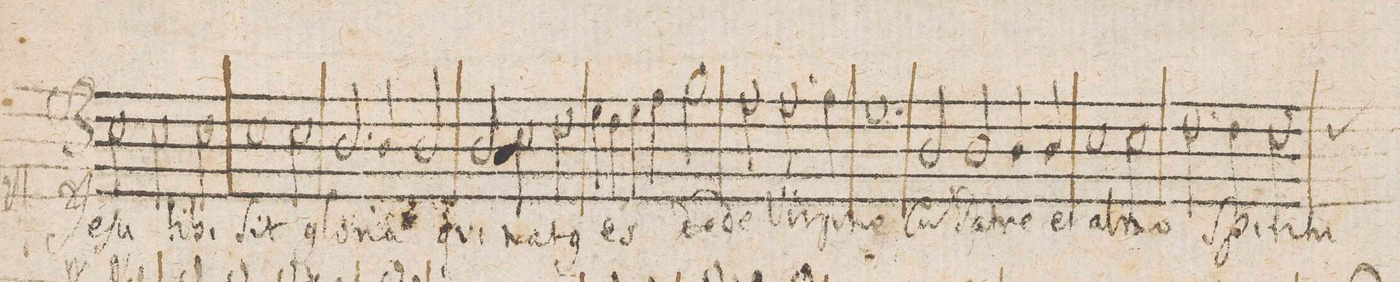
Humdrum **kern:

**kern	**text
*I"Canto.	*
*clefC1	*
*k[]	*
*met(C|)	*
*M2/1	*
*M3/2	*
2a\	Je-
2a\	-ſu
2a\	ti-
=68-	=68-
1a	-bi
2a\	Sit
=69-	=69-
2.g/	glo-
4g/	-ri-
2g/	-â
=70-	=70-
2g/	qvi
2a\	na-
2b\	-t(us)
=71-	=71-
4cc\	es
4b\	.
4cc\	.
4dd\	.
2ee\	[[de]]
=72-	=72-
2dd\	de
2.dd\	Vir-
4dd\	-gi-
=73-	=73-
1.cc	-ne
=74-	=74-
2g/	Cu(m)
2g/	Pat-
4g/	-re
4g/	et
=75-	=75-
1a	al-
2a\	-mo
=76-	=76-
2.b\	Spi-
4b\	-ri-
*custos:b	*
2b\	-tu
=77-	=77-
*-	*-
